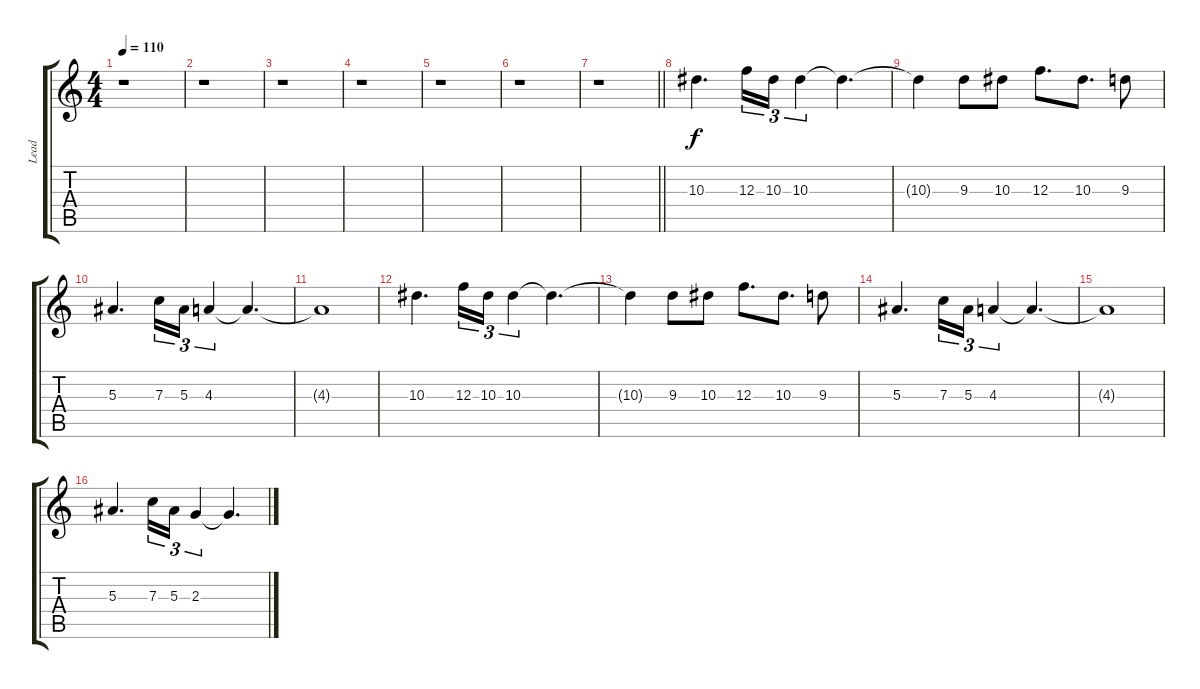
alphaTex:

\track ("Lead" "Lead") {instrument distortionguitar}
\staff {score tabs}
\tuning (D4 A3 F3 C3 G2 C2) {hide}
\ts (4 4)
\tempo 110
\clef g2
\ks c
r.1{dy f} |
r.1 |
r.1 |
r.1 |
r.1 |
r.1 |
\barLineRight lightlight
r.1 |
10.3.4{d} 12.3.16{tu (3 2)} 10.3.16{tu (3 2)} 10.3.4{tu (3 2)} 10.3{t}.4{d} |
10.3{t}.4 9.3.8 10.3.8 12.3.8{d} 10.3.8{d} 9.3.8 |
5.3.4{d} 7.3.16{tu (3 2)} 5.3.16{tu (3 2)} 4.3.4{tu (3 2)} 4.3{t}.4{d} |
4.3{t}.1 |
10.3.4{d} 12.3.16{tu (3 2)} 10.3.16{tu (3 2)} 10.3.4{tu (3 2)} 10.3{t}.4{d} |
10.3{t}.4 9.3.8 10.3.8 12.3.8{d} 10.3.8{d} 9.3.8 |
5.3.4{d} 7.3.16{tu (3 2)} 5.3.16{tu (3 2)} 4.3.4{tu (3 2)} 4.3{t}.4{d} |
4.3{t}.1 |
5.3.4{d} 7.3.16{tu (3 2)} 5.3.16{tu (3 2)} 2.3.4{tu (3 2)} 2.3{t}.4{d}
